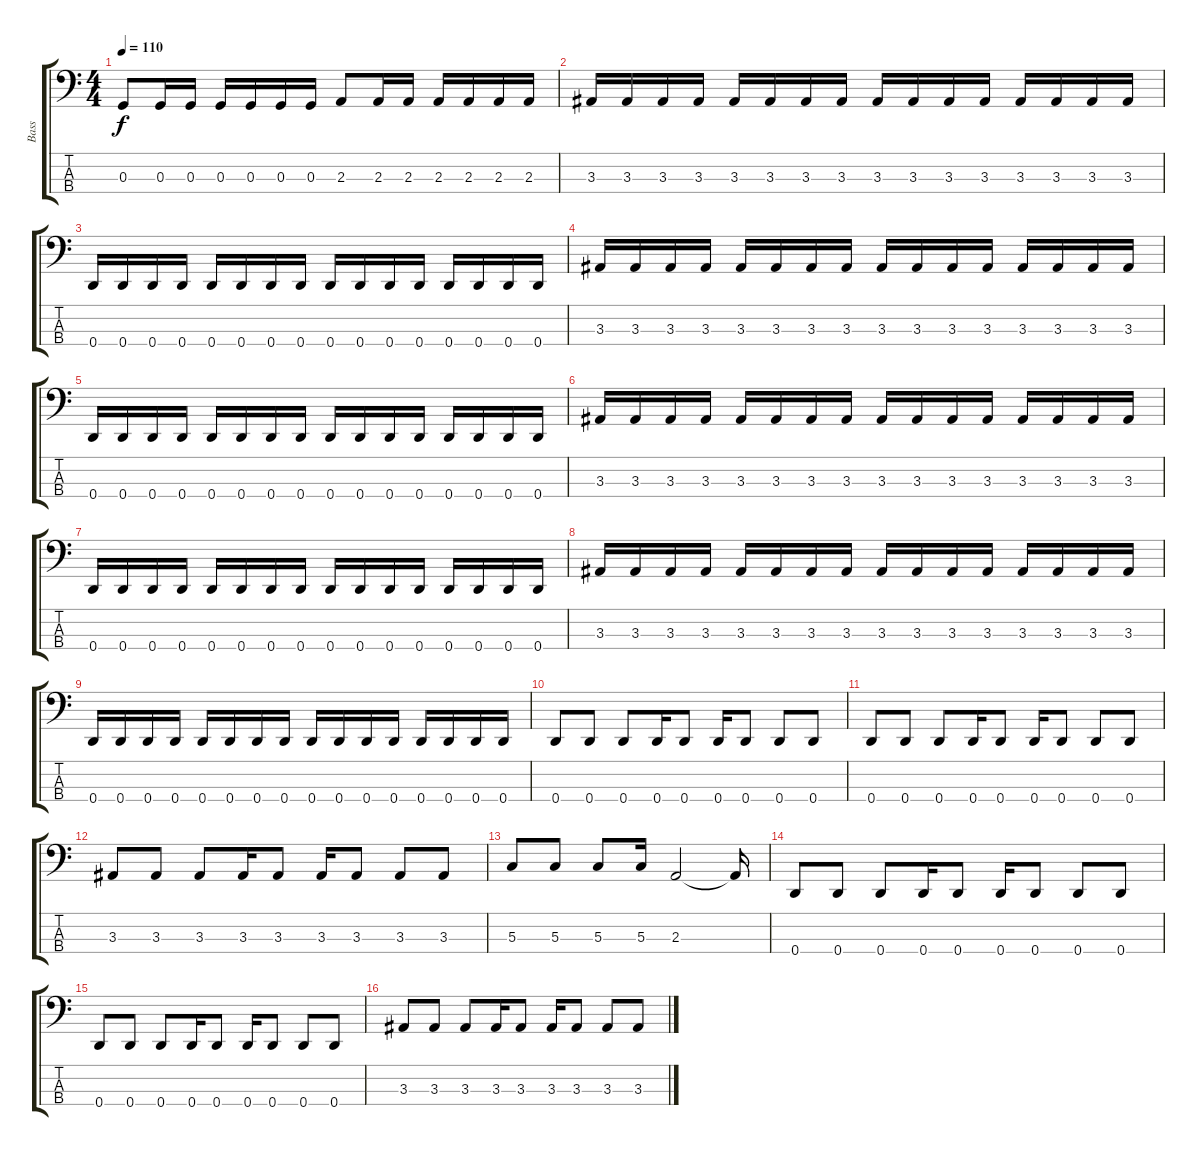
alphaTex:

\track ("Bass" "Bass") {instrument electricbasspick}
\staff {score tabs}
\tuning (F2 C2 G1 D1) {hide}
\ts (4 4)
\tempo 110
\clef f4
\ks c
0.3.8{dy f} 0.3.16 0.3.16 0.3.16 0.3.16 0.3.16 0.3.16 2.3.8 2.3.16 2.3.16 2.3.16 2.3.16 2.3.16 2.3.16 |
3.3.16 3.3.16 3.3.16 3.3.16 3.3.16 3.3.16 3.3.16 3.3.16 3.3.16 3.3.16 3.3.16 3.3.16 3.3.16 3.3.16 3.3.16 3.3.16 |
0.4.16 0.4.16 0.4.16 0.4.16 0.4.16 0.4.16 0.4.16 0.4.16 0.4.16 0.4.16 0.4.16 0.4.16 0.4.16 0.4.16 0.4.16 0.4.16 |
3.3.16 3.3.16 3.3.16 3.3.16 3.3.16 3.3.16 3.3.16 3.3.16 3.3.16 3.3.16 3.3.16 3.3.16 3.3.16 3.3.16 3.3.16 3.3.16 |
0.4.16 0.4.16 0.4.16 0.4.16 0.4.16 0.4.16 0.4.16 0.4.16 0.4.16 0.4.16 0.4.16 0.4.16 0.4.16 0.4.16 0.4.16 0.4.16 |
3.3.16 3.3.16 3.3.16 3.3.16 3.3.16 3.3.16 3.3.16 3.3.16 3.3.16 3.3.16 3.3.16 3.3.16 3.3.16 3.3.16 3.3.16 3.3.16 |
0.4.16 0.4.16 0.4.16 0.4.16 0.4.16 0.4.16 0.4.16 0.4.16 0.4.16 0.4.16 0.4.16 0.4.16 0.4.16 0.4.16 0.4.16 0.4.16 |
3.3.16 3.3.16 3.3.16 3.3.16 3.3.16 3.3.16 3.3.16 3.3.16 3.3.16 3.3.16 3.3.16 3.3.16 3.3.16 3.3.16 3.3.16 3.3.16 |
0.4.16 0.4.16 0.4.16 0.4.16 0.4.16 0.4.16 0.4.16 0.4.16 0.4.16 0.4.16 0.4.16 0.4.16 0.4.16 0.4.16 0.4.16 0.4.16 |
0.4.8 0.4.8 0.4.8 0.4.16 0.4.8 0.4.16 0.4.8 0.4.8 0.4.8 |
0.4.8 0.4.8 0.4.8 0.4.16 0.4.8 0.4.16 0.4.8 0.4.8 0.4.8 |
3.3.8 3.3.8 3.3.8 3.3.16 3.3.8 3.3.16 3.3.8 3.3.8 3.3.8 |
5.3.8 5.3.8 5.3.8 5.3.16 2.3.2 2.3{t}.16 |
0.4.8 0.4.8 0.4.8 0.4.16 0.4.8 0.4.16 0.4.8 0.4.8 0.4.8 |
0.4.8 0.4.8 0.4.8 0.4.16 0.4.8 0.4.16 0.4.8 0.4.8 0.4.8 |
3.3.8 3.3.8 3.3.8 3.3.16 3.3.8 3.3.16 3.3.8 3.3.8 3.3.8
